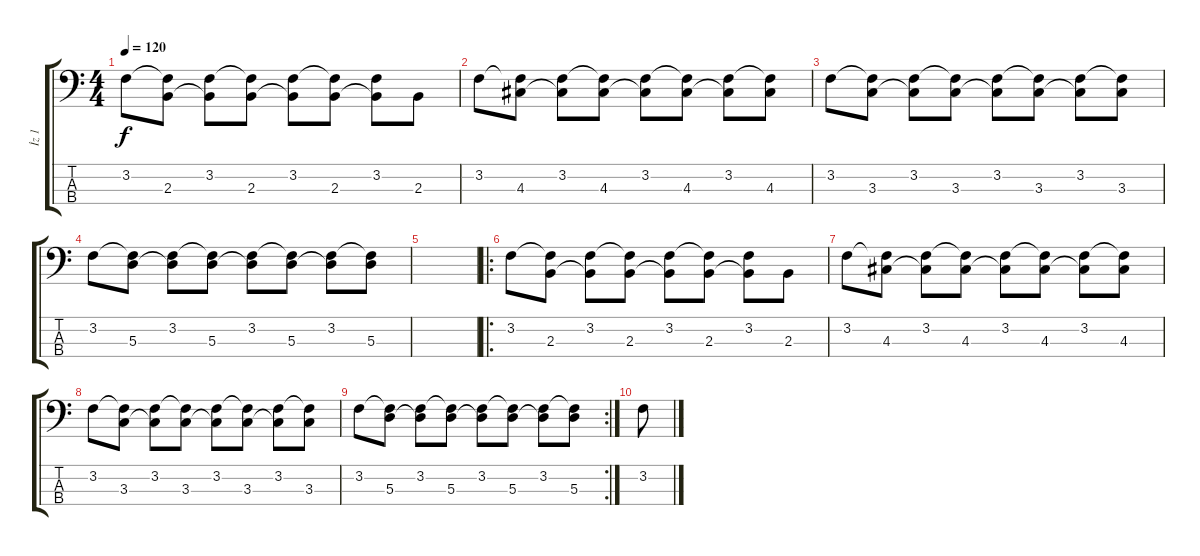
\track ("İz 1" "İz 1") {instrument electricbassfinger}
\staff {score tabs}
\tuning (G2 D2 A1 E1) {hide}
\ts (4 4)
\tempo 120
\clef f4
\ks c
3.2.8{dy f} (3.2{t} 2.3).8 (3.2 2.3{t}).8 (3.2{t} 2.3).8 (3.2 2.3{t}).8 (3.2{t} 2.3).8 (3.2 2.3{t}).8 2.3.8 |
3.2.8 (3.2{t} 4.3).8 (3.2 4.3{t}).8 (3.2{t} 4.3).8 (3.2 4.3{t}).8 (3.2{t} 4.3).8 (3.2 4.3{t}).8 (3.2{t} 4.3).8 |
3.2.8 (3.2{t} 3.3).8 (3.2 3.3{t}).8 (3.2{t} 3.3).8 (3.2 3.3{t}).8 (3.2{t} 3.3).8 (3.2 3.3{t}).8 (3.2{t} 3.3).8 |
3.2.8 (3.2{t} 5.3).8 (3.2 5.3{t}).8 (3.2{t} 5.3).8 (3.2 5.3{t}).8 (3.2{t} 5.3).8 (3.2 5.3{t}).8 (3.2{t} 5.3).8 |
|
\ro
3.2.8 (3.2{t} 2.3).8 (3.2 2.3{t}).8 (3.2{t} 2.3).8 (3.2 2.3{t}).8 (3.2{t} 2.3).8 (3.2 2.3{t}).8 2.3.8 |
3.2.8 (3.2{t} 4.3).8 (3.2 4.3{t}).8 (3.2{t} 4.3).8 (3.2 4.3{t}).8 (3.2{t} 4.3).8 (3.2 4.3{t}).8 (3.2{t} 4.3).8 |
3.2.8 (3.2{t} 3.3).8 (3.2 3.3{t}).8 (3.2{t} 3.3).8 (3.2 3.3{t}).8 (3.2{t} 3.3).8 (3.2 3.3{t}).8 (3.2{t} 3.3).8 |
\rc 2
3.2.8 (3.2{t} 5.3).8 (3.2 5.3{t}).8 (3.2{t} 5.3).8 (3.2 5.3{t}).8 (3.2{t} 5.3).8 (3.2 5.3{t}).8 (3.2{t} 5.3).8 |
3.2.8
